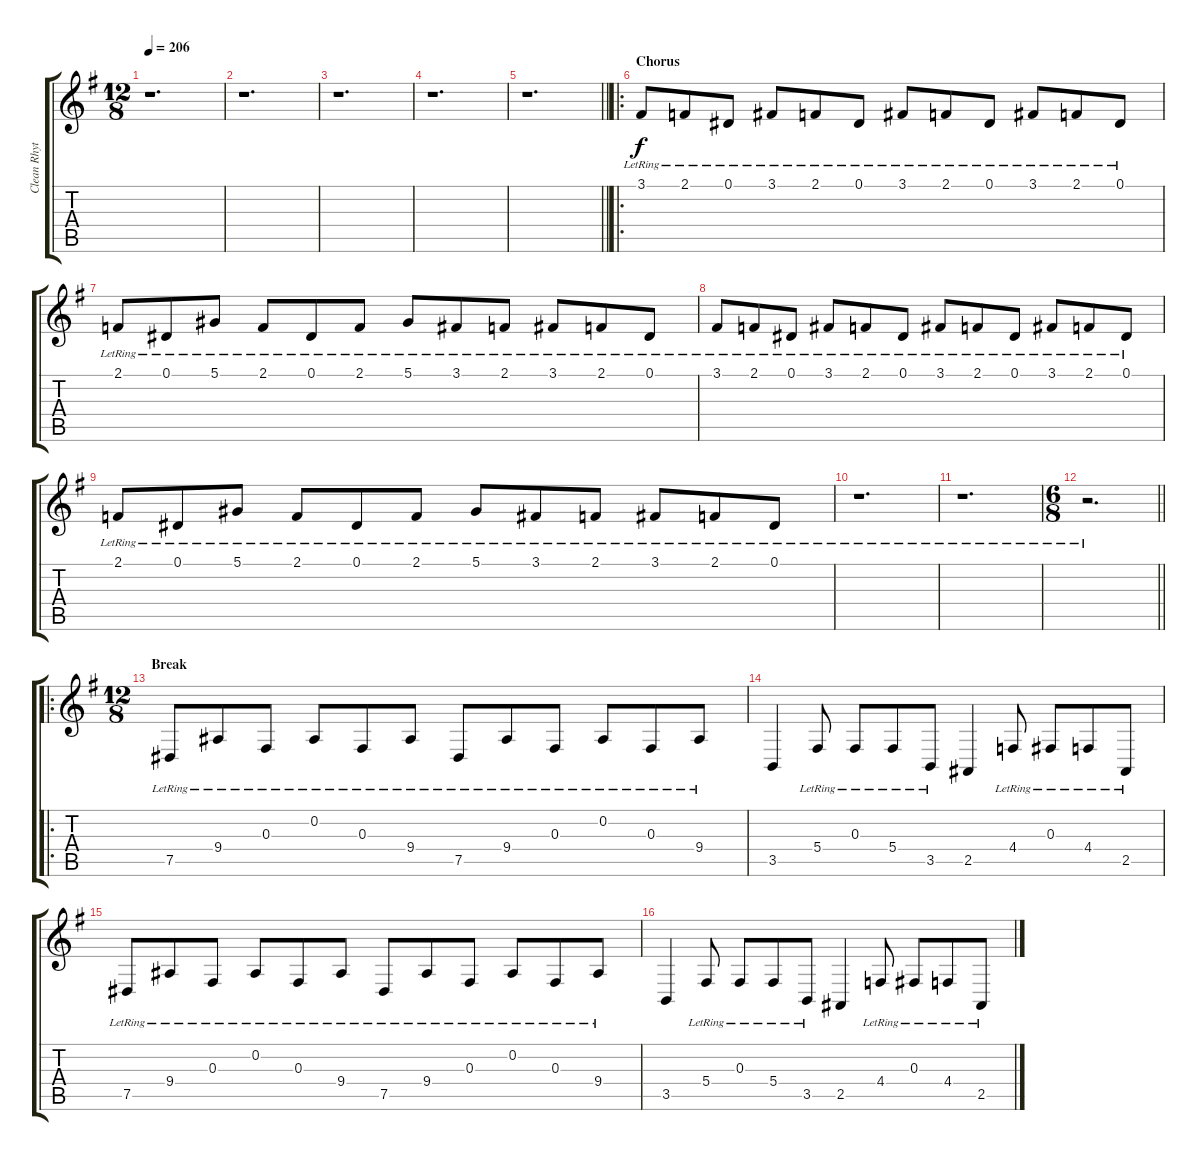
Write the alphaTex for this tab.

\track ("Clean Rhythm Guitar + Synth " "Clean Rhyt") {instrument harpsichord}
\staff {score tabs}
\tuning (Eb4 Bb3 Gb3 Db3 Ab2 Eb2) {hide}
\ts (12 8)
\tempo 206
\clef g2
\ks g
r.1{d dy f} |
r.1{d} |
r.1{d} |
r.1{d} |
\barLineRight lightlight
r.1{d} |
\ro
\section ("" "Chorus")
3.1{lr}.8{volume 14} 2.1{lr}.8 0.1{lr}.8 3.1{lr}.8 2.1{lr}.8 0.1{lr}.8 3.1{lr}.8 2.1{lr}.8 0.1{lr}.8 3.1{lr}.8 2.1{lr}.8 0.1{lr}.8 |
2.1{lr}.8{volume 14} 0.1{lr}.8 5.1{lr}.8 2.1{lr}.8 0.1{lr}.8 2.1{lr}.8 5.1{lr}.8 3.1{lr}.8 2.1{lr}.8 3.1{lr}.8 2.1{lr}.8 0.1{lr}.8 |
3.1{lr}.8{volume 14} 2.1{lr}.8 0.1{lr}.8 3.1{lr}.8 2.1{lr}.8 0.1{lr}.8 3.1{lr}.8 2.1{lr}.8 0.1{lr}.8 3.1{lr}.8 2.1{lr}.8 0.1{lr}.8 |
2.1{lr}.8{volume 14} 0.1{lr}.8 5.1{lr}.8 2.1{lr}.8 0.1{lr}.8 2.1{lr}.8 5.1{lr}.8 3.1{lr}.8 2.1{lr}.8 3.1{lr}.8 2.1{lr}.8 0.1{lr}.8 |
r.1{d} |
r.1{d} |
\ts (6 8)
\barLineRight lightlight
r.2{d} |
\ro
\ts (12 8)
\section ("" "Break")
7.5{lr}.8{volume 10 balance 8 instrument electricguitarjazz} 9.4{lr}.8 0.3{lr}.8 0.2{lr}.8 0.3{lr}.8 9.4{lr}.8 7.5{lr}.8 9.4{lr}.8 0.3{lr}.8 0.2{lr}.8 0.3{lr}.8 9.4{lr}.8 |
3.5.4 5.4{lr}.8 0.3{lr}.8 5.4{lr}.8 3.5{lr}.8 2.5.4 4.4{lr}.8 0.3{lr}.8 4.4{lr}.8 2.5{lr}.8 |
7.5{lr}.8 9.4{lr}.8 0.3{lr}.8 0.2{lr}.8 0.3{lr}.8 9.4{lr}.8 7.5{lr}.8 9.4{lr}.8 0.3{lr}.8 0.2{lr}.8 0.3{lr}.8 9.4{lr}.8 |
3.5.4 5.4{lr}.8 0.3{lr}.8 5.4{lr}.8 3.5{lr}.8 2.5.4 4.4{lr}.8 0.3{lr}.8 4.4{lr}.8 2.5{lr}.8
